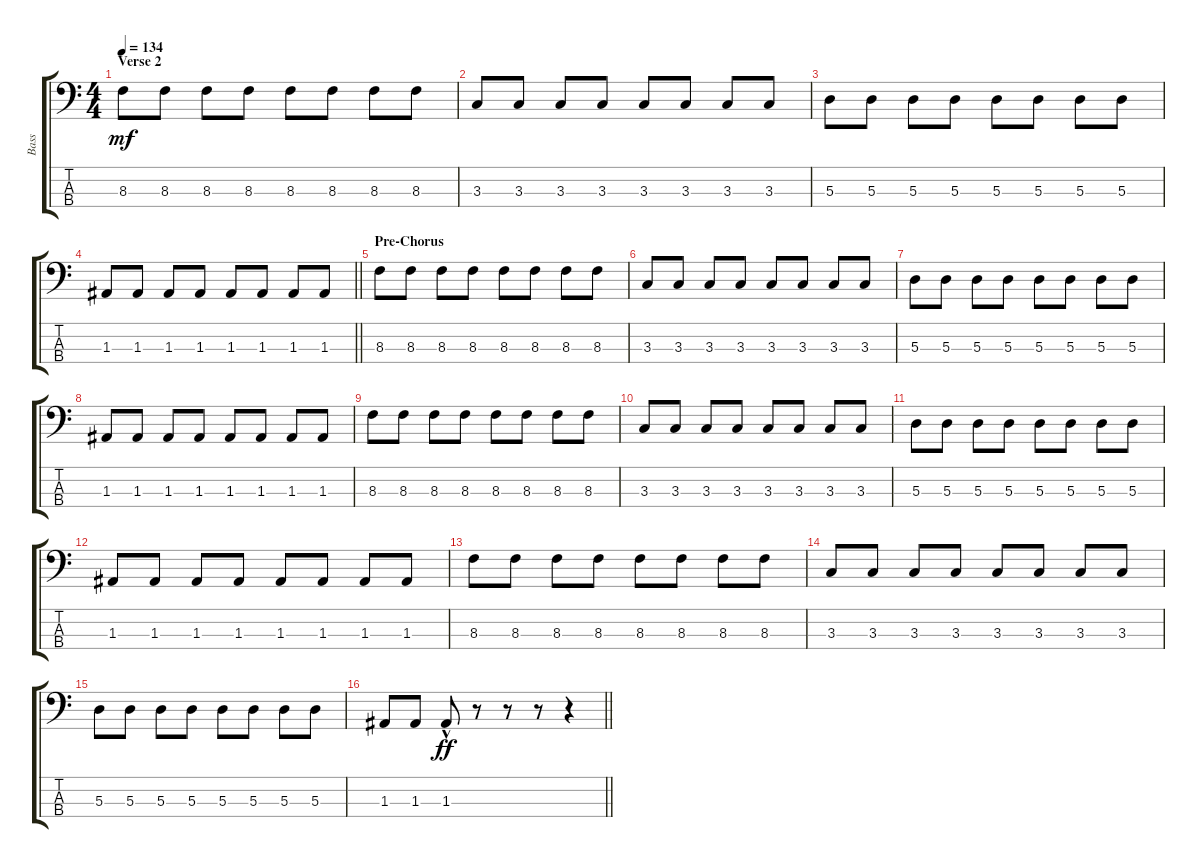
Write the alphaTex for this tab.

\track ("Bass" "Bass") {instrument electricbassfinger}
\staff {score tabs}
\tuning (G2 D2 A1 D1) {hide}
\ts (4 4)
\section ("" "Verse 2")
\tempo 134
\clef f4
\ks c
8.3.8{dy mf} 8.3.8 8.3.8 8.3.8 8.3.8 8.3.8 8.3.8 8.3.8 |
3.3.8 3.3.8 3.3.8 3.3.8 3.3.8 3.3.8 3.3.8 3.3.8 |
5.3.8 5.3.8 5.3.8 5.3.8 5.3.8 5.3.8 5.3.8 5.3.8 |
\barLineRight lightlight
1.3.8 1.3.8 1.3.8 1.3.8 1.3.8 1.3.8 1.3.8 1.3.8 |
\section ("" "Pre-Chorus")
8.3.8 8.3.8 8.3.8 8.3.8 8.3.8 8.3.8 8.3.8 8.3.8 |
3.3.8 3.3.8 3.3.8 3.3.8 3.3.8 3.3.8 3.3.8 3.3.8 |
5.3.8 5.3.8 5.3.8 5.3.8 5.3.8 5.3.8 5.3.8 5.3.8 |
1.3.8 1.3.8 1.3.8 1.3.8 1.3.8 1.3.8 1.3.8 1.3.8 |
8.3.8 8.3.8 8.3.8 8.3.8 8.3.8 8.3.8 8.3.8 8.3.8 |
3.3.8 3.3.8 3.3.8 3.3.8 3.3.8 3.3.8 3.3.8 3.3.8 |
5.3.8 5.3.8 5.3.8 5.3.8 5.3.8 5.3.8 5.3.8 5.3.8 |
1.3.8 1.3.8 1.3.8 1.3.8 1.3.8 1.3.8 1.3.8 1.3.8 |
8.3.8 8.3.8 8.3.8 8.3.8 8.3.8 8.3.8 8.3.8 8.3.8 |
3.3.8 3.3.8 3.3.8 3.3.8 3.3.8 3.3.8 3.3.8 3.3.8 |
5.3.8 5.3.8 5.3.8 5.3.8 5.3.8 5.3.8 5.3.8 5.3.8 |
\barLineRight lightlight
1.3.8 1.3.8 1.3{hac}.8{dy ff} r.8 r.8 r.8 r.4
